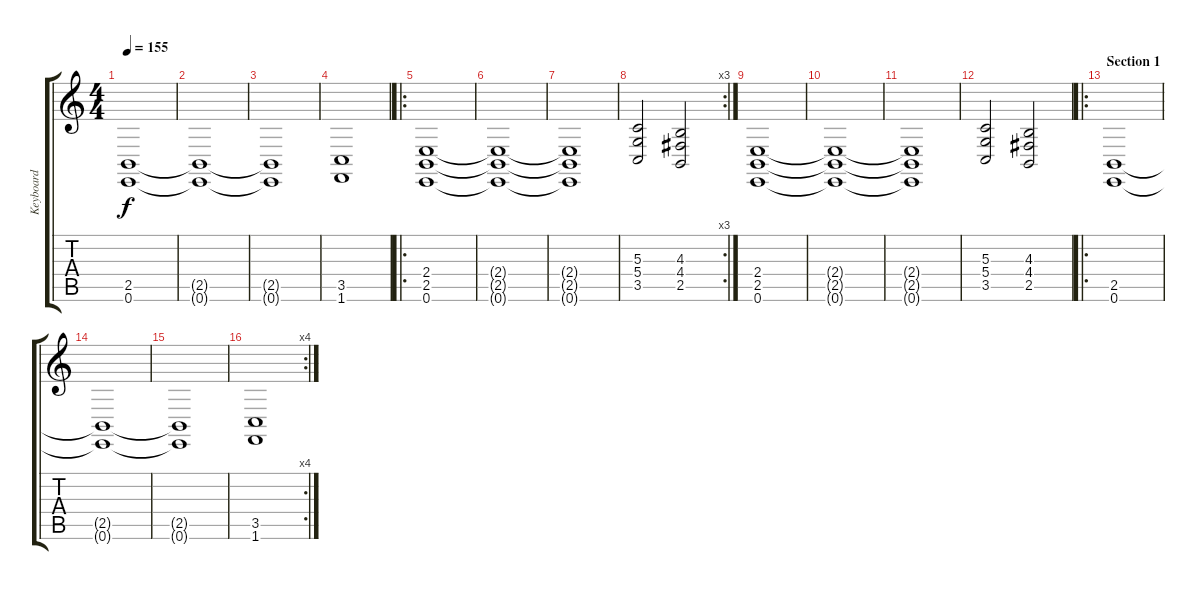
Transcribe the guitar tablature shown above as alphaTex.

\track ("Keyboard" "Keyboard") {instrument pad2warm}
\staff {score tabs}
\tuning (E4 B3 G3 D3 A2 E2) {hide}
\ts (4 4)
\tempo 155
\clef g2
\ks c
(2.5 0.6).1{dy f} |
(2.5{t} 0.6{t}).1 |
(2.5{t} 0.6{t}).1 |
(3.5 1.6).1 |
\ro
(2.4 2.5 0.6).1 |
(2.4{t} 2.5{t} 0.6{t}).1 |
(2.4{t} 2.5{t} 0.6{t}).1 |
\rc 3
(5.3 5.4 3.5).2 (4.3 4.4 2.5).2 |
(2.4 2.5 0.6).1 |
(2.4{t} 2.5{t} 0.6{t}).1 |
(2.4{t} 2.5{t} 0.6{t}).1 |
(5.3 5.4 3.5).2 (4.3 4.4 2.5).2 |
\ro
\section ("" "Section 1")
(2.5 0.6).1 |
(2.5{t} 0.6{t}).1 |
(2.5{t} 0.6{t}).1 |
\rc 4
(3.5 1.6).1
